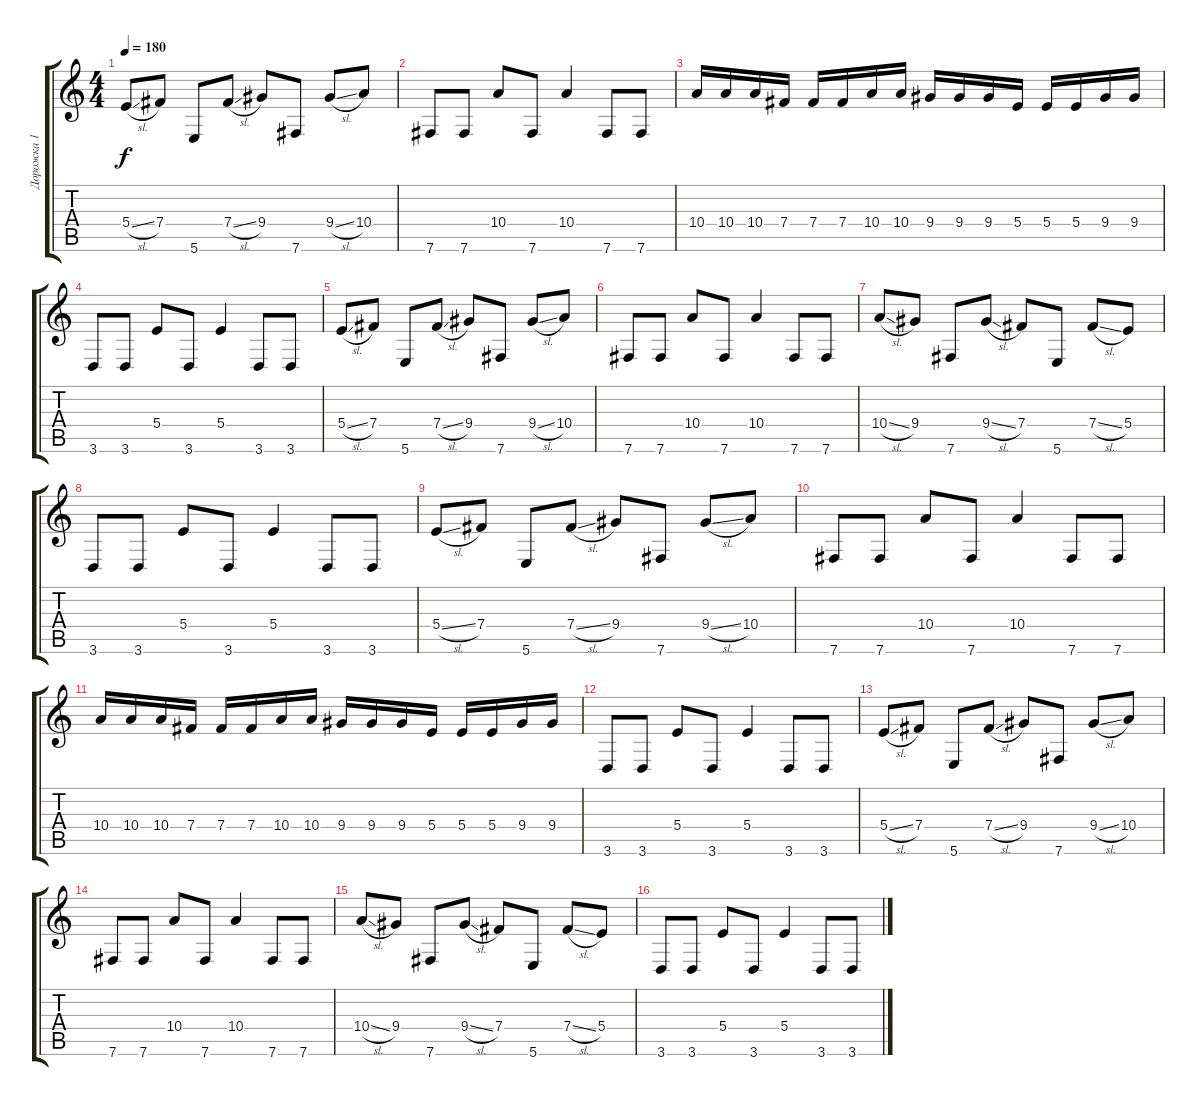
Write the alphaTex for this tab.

\track ("Дорожка 1" "Дорожка 1") {instrument distortionguitar}
\staff {score tabs}
\tuning (Db4 Ab3 E3 B2 Gb2 B1) {hide}
\ts (4 4)
\tempo 180
\clef g2
\ks c
5.4{sl}.8{dy f} 7.4.8 5.6.8 7.4{sl}.8 9.4.8 7.6.8 9.4{sl}.8 10.4.8 |
7.6.8 7.6.8 10.4.8 7.6.8 10.4.4 7.6.8 7.6.8 |
10.4.16 10.4.16 10.4.16 7.4.16 7.4.16 7.4.16 10.4.16 10.4.16 9.4.16 9.4.16 9.4.16 5.4.16 5.4.16 5.4.16 9.4.16 9.4.16 |
3.6.8 3.6.8 5.4.8 3.6.8 5.4.4 3.6.8 3.6.8 |
5.4{sl}.8 7.4.8 5.6.8 7.4{sl}.8 9.4.8 7.6.8 9.4{sl}.8 10.4.8 |
7.6.8 7.6.8 10.4.8 7.6.8 10.4.4 7.6.8 7.6.8 |
10.4{sl}.8 9.4.8 7.6.8 9.4{sl}.8 7.4.8 5.6.8 7.4{sl}.8 5.4.8 |
3.6.8 3.6.8 5.4.8 3.6.8 5.4.4 3.6.8 3.6.8 |
5.4{sl}.8 7.4.8 5.6.8 7.4{sl}.8 9.4.8 7.6.8 9.4{sl}.8 10.4.8 |
7.6.8 7.6.8 10.4.8 7.6.8 10.4.4 7.6.8 7.6.8 |
10.4.16 10.4.16 10.4.16 7.4.16 7.4.16 7.4.16 10.4.16 10.4.16 9.4.16 9.4.16 9.4.16 5.4.16 5.4.16 5.4.16 9.4.16 9.4.16 |
3.6.8 3.6.8 5.4.8 3.6.8 5.4.4 3.6.8 3.6.8 |
5.4{sl}.8 7.4.8 5.6.8 7.4{sl}.8 9.4.8 7.6.8 9.4{sl}.8 10.4.8 |
7.6.8 7.6.8 10.4.8 7.6.8 10.4.4 7.6.8 7.6.8 |
10.4{sl}.8 9.4.8 7.6.8 9.4{sl}.8 7.4.8 5.6.8 7.4{sl}.8 5.4.8 |
3.6.8 3.6.8 5.4.8 3.6.8 5.4.4 3.6.8 3.6.8
